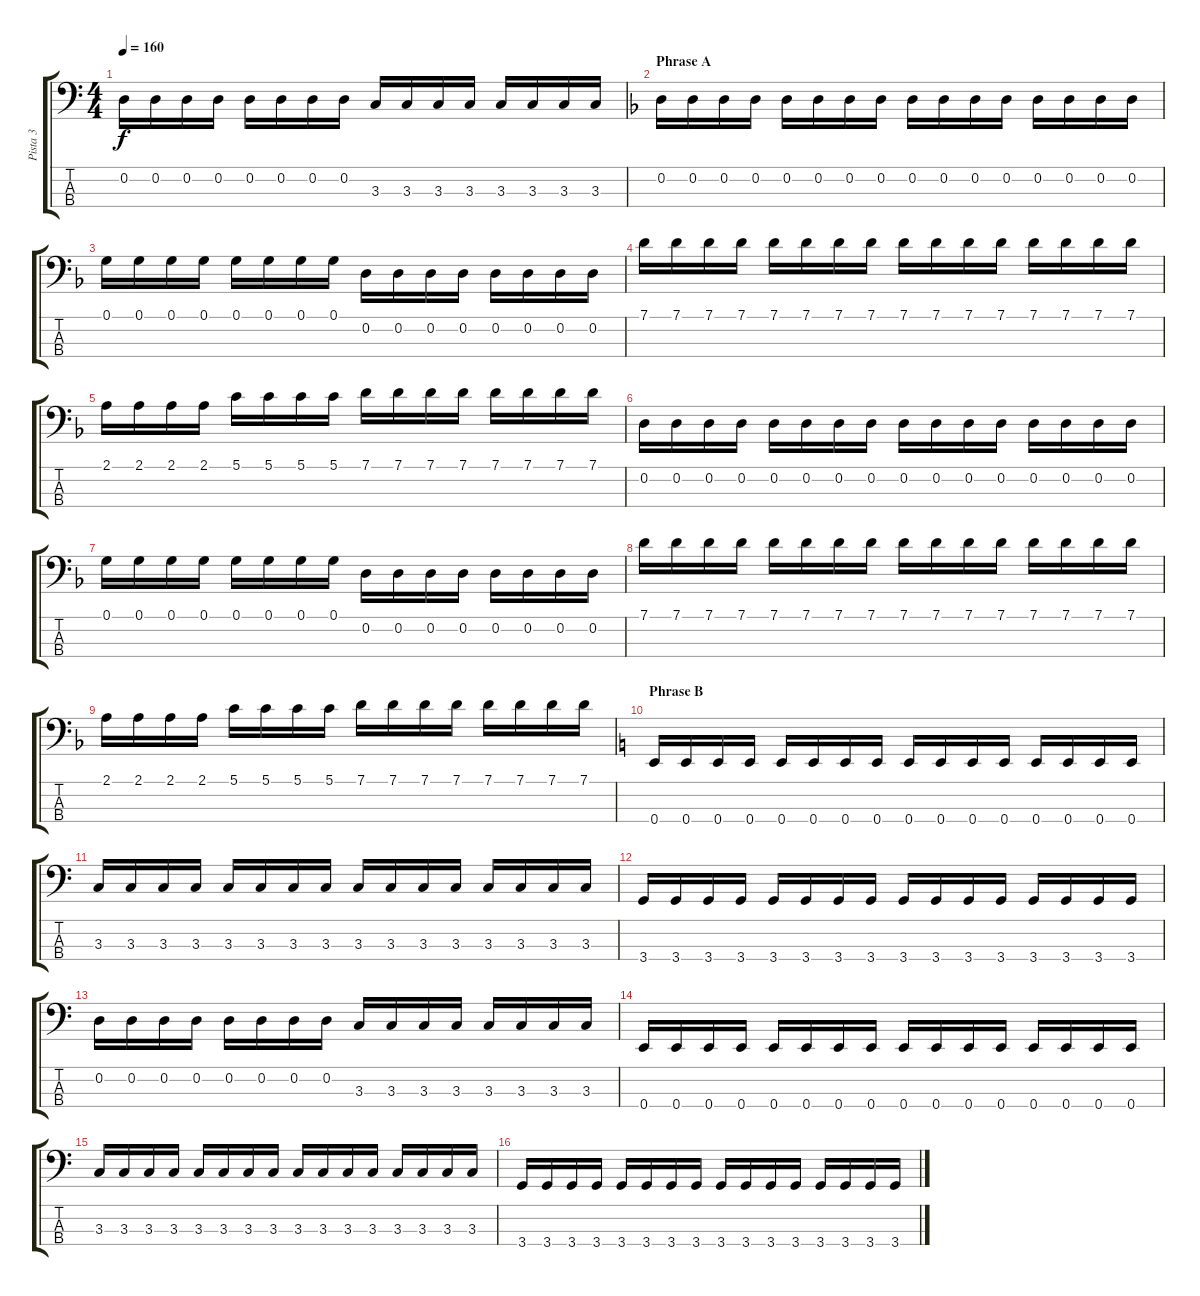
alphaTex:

\track ("Pista 3" "Pista 3") {instrument electricbassfinger}
\staff {score tabs}
\tuning (G2 D2 A1 E1) {hide}
\ts (4 4)
\tempo 160
\clef f4
\ks c
0.2.16{dy f} 0.2.16 0.2.16 0.2.16 0.2.16 0.2.16 0.2.16 0.2.16 3.3.16 3.3.16 3.3.16 3.3.16 3.3.16 3.3.16 3.3.16 3.3.16 |
\section ("" "Phrase A")
\ks f
0.2.16 0.2.16 0.2.16 0.2.16 0.2.16 0.2.16 0.2.16 0.2.16 0.2.16 0.2.16 0.2.16 0.2.16 0.2.16 0.2.16 0.2.16 0.2.16 |
0.1.16 0.1.16 0.1.16 0.1.16 0.1.16 0.1.16 0.1.16 0.1.16 0.2.16 0.2.16 0.2.16 0.2.16 0.2.16 0.2.16 0.2.16 0.2.16 |
7.1.16 7.1.16 7.1.16 7.1.16 7.1.16 7.1.16 7.1.16 7.1.16 7.1.16 7.1.16 7.1.16 7.1.16 7.1.16 7.1.16 7.1.16 7.1.16 |
2.1.16 2.1.16 2.1.16 2.1.16 5.1.16 5.1.16 5.1.16 5.1.16 7.1.16 7.1.16 7.1.16 7.1.16 7.1.16 7.1.16 7.1.16 7.1.16 |
0.2.16 0.2.16 0.2.16 0.2.16 0.2.16 0.2.16 0.2.16 0.2.16 0.2.16 0.2.16 0.2.16 0.2.16 0.2.16 0.2.16 0.2.16 0.2.16 |
0.1.16 0.1.16 0.1.16 0.1.16 0.1.16 0.1.16 0.1.16 0.1.16 0.2.16 0.2.16 0.2.16 0.2.16 0.2.16 0.2.16 0.2.16 0.2.16 |
7.1.16 7.1.16 7.1.16 7.1.16 7.1.16 7.1.16 7.1.16 7.1.16 7.1.16 7.1.16 7.1.16 7.1.16 7.1.16 7.1.16 7.1.16 7.1.16 |
2.1.16 2.1.16 2.1.16 2.1.16 5.1.16 5.1.16 5.1.16 5.1.16 7.1.16 7.1.16 7.1.16 7.1.16 7.1.16 7.1.16 7.1.16 7.1.16 |
\section ("" "Phrase B")
\ks c
0.4.16 0.4.16 0.4.16 0.4.16 0.4.16 0.4.16 0.4.16 0.4.16 0.4.16 0.4.16 0.4.16 0.4.16 0.4.16 0.4.16 0.4.16 0.4.16 |
3.3.16 3.3.16 3.3.16 3.3.16 3.3.16 3.3.16 3.3.16 3.3.16 3.3.16 3.3.16 3.3.16 3.3.16 3.3.16 3.3.16 3.3.16 3.3.16 |
3.4.16 3.4.16 3.4.16 3.4.16 3.4.16 3.4.16 3.4.16 3.4.16 3.4.16 3.4.16 3.4.16 3.4.16 3.4.16 3.4.16 3.4.16 3.4.16 |
0.2.16 0.2.16 0.2.16 0.2.16 0.2.16 0.2.16 0.2.16 0.2.16 3.3.16 3.3.16 3.3.16 3.3.16 3.3.16 3.3.16 3.3.16 3.3.16 |
0.4.16 0.4.16 0.4.16 0.4.16 0.4.16 0.4.16 0.4.16 0.4.16 0.4.16 0.4.16 0.4.16 0.4.16 0.4.16 0.4.16 0.4.16 0.4.16 |
3.3.16 3.3.16 3.3.16 3.3.16 3.3.16 3.3.16 3.3.16 3.3.16 3.3.16 3.3.16 3.3.16 3.3.16 3.3.16 3.3.16 3.3.16 3.3.16 |
3.4.16 3.4.16 3.4.16 3.4.16 3.4.16 3.4.16 3.4.16 3.4.16 3.4.16 3.4.16 3.4.16 3.4.16 3.4.16 3.4.16 3.4.16 3.4.16
